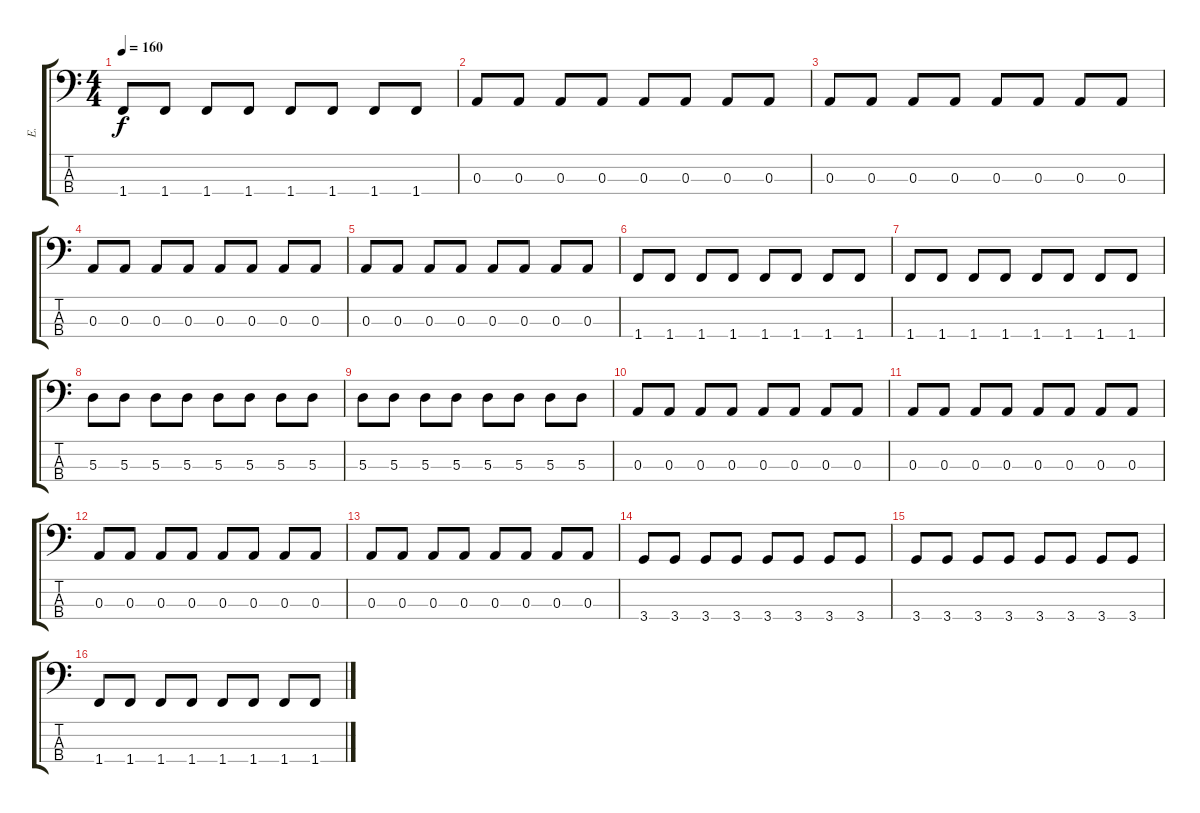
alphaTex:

\track ("E." "E.") {instrument electricbassfinger}
\staff {score tabs}
\tuning (G2 D2 A1 E1) {hide}
\ts (4 4)
\tempo 160
\clef f4
\ks c
1.4.8{dy f} 1.4.8 1.4.8 1.4.8 1.4.8 1.4.8 1.4.8 1.4.8 |
0.3.8 0.3.8 0.3.8 0.3.8 0.3.8 0.3.8 0.3.8 0.3.8 |
0.3.8 0.3.8 0.3.8 0.3.8 0.3.8 0.3.8 0.3.8 0.3.8 |
0.3.8 0.3.8 0.3.8 0.3.8 0.3.8 0.3.8 0.3.8 0.3.8 |
0.3.8 0.3.8 0.3.8 0.3.8 0.3.8 0.3.8 0.3.8 0.3.8 |
1.4.8 1.4.8 1.4.8 1.4.8 1.4.8 1.4.8 1.4.8 1.4.8 |
1.4.8 1.4.8 1.4.8 1.4.8 1.4.8 1.4.8 1.4.8 1.4.8 |
5.3.8 5.3.8 5.3.8 5.3.8 5.3.8 5.3.8 5.3.8 5.3.8 |
5.3.8 5.3.8 5.3.8 5.3.8 5.3.8 5.3.8 5.3.8 5.3.8 |
0.3.8 0.3.8 0.3.8 0.3.8 0.3.8 0.3.8 0.3.8 0.3.8 |
0.3.8 0.3.8 0.3.8 0.3.8 0.3.8 0.3.8 0.3.8 0.3.8 |
0.3.8 0.3.8 0.3.8 0.3.8 0.3.8 0.3.8 0.3.8 0.3.8 |
0.3.8 0.3.8 0.3.8 0.3.8 0.3.8 0.3.8 0.3.8 0.3.8 |
3.4.8 3.4.8 3.4.8 3.4.8 3.4.8 3.4.8 3.4.8 3.4.8 |
3.4.8 3.4.8 3.4.8 3.4.8 3.4.8 3.4.8 3.4.8 3.4.8 |
1.4.8 1.4.8 1.4.8 1.4.8 1.4.8 1.4.8 1.4.8 1.4.8
